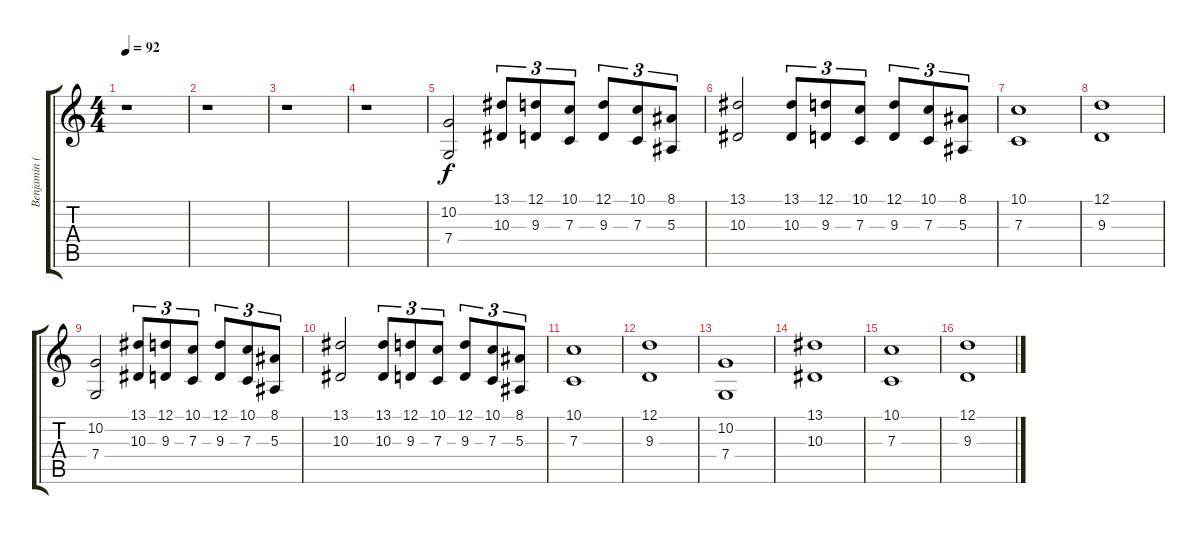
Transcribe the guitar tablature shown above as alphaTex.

\track ("Benjamin (KeybMid)" "Benjamin (") {instrument stringensemble1}
\staff {score tabs}
\tuning (D4 A3 F3 C3 G2 D2) {hide}
\ts (4 4)
\tempo 92
\clef g2
\ks c
r.1{dy f} |
r.1 |
r.1 |
r.1 |
(10.2 7.4).2{volume 14 balance 8 instrument stringensemble1} (13.1 10.3).8{tu (3 2)} (12.1 9.3).8{tu (3 2)} (10.1 7.3).8{tu (3 2)} (12.1 9.3).8{tu (3 2)} (10.1 7.3).8{tu (3 2)} (8.1 5.3).8{tu (3 2)} |
(13.1 10.3).2 (13.1 10.3).8{tu (3 2)} (12.1 9.3).8{tu (3 2)} (10.1 7.3).8{tu (3 2)} (12.1 9.3).8{tu (3 2)} (10.1 7.3).8{tu (3 2)} (8.1 5.3).8{tu (3 2)} |
(10.1 7.3).1 |
(12.1 9.3).1 |
(10.2 7.4).2 (13.1 10.3).8{tu (3 2)} (12.1 9.3).8{tu (3 2)} (10.1 7.3).8{tu (3 2)} (12.1 9.3).8{tu (3 2)} (10.1 7.3).8{tu (3 2)} (8.1 5.3).8{tu (3 2)} |
(13.1 10.3).2 (13.1 10.3).8{tu (3 2)} (12.1 9.3).8{tu (3 2)} (10.1 7.3).8{tu (3 2)} (12.1 9.3).8{tu (3 2)} (10.1 7.3).8{tu (3 2)} (8.1 5.3).8{tu (3 2)} |
(10.1 7.3).1 |
(12.1 9.3).1 |
(10.2 7.4).1 |
(13.1 10.3).1 |
(10.1 7.3).1 |
(12.1 9.3).1
